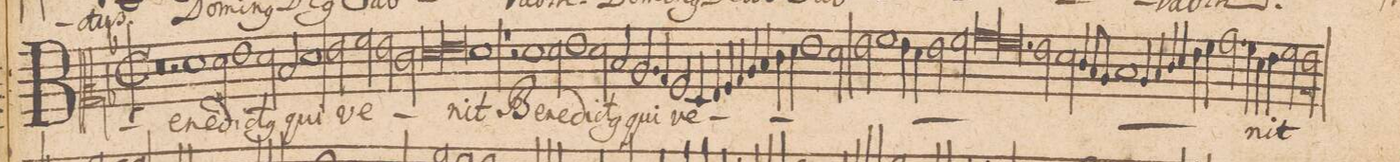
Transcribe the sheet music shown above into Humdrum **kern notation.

**kern	**text
*I"ALTVS.	*
*clefC2	*
*k[b-]	*
*met(c|)	*
*M2/1	*
0r	.
=58-	=58-
2r	.
1f\	Be-
2f\	-ne-
=59-	=59-
1g\	-di-
2f\	-ct(us)
2d/	.
=60-	=60-
1f\	qui
2g\	ve-
2a\	.
=61-	=61-
2g\	.
2e\	.
*lig	*
1f\	.
=62-	=62-
1g\	.
*Xlig	*
1f\	-nit
=63-	=63-
1rb	.
2r	.
1f\	Be-
=64-	=64-
2f\	-ne-
1g\	-di-
=65-	=65-
2f\	.
2d/	-ct(us)
2.c/	qui
4B-/	.
=66-	=66-
2A/	ve-
4F/	.
4G/	.
4A/	.
4B-/	.
4c/	.
4d/	.
=67-	=67-
4e\	.
4f\	.
1g\	.
2f\	.
=68-	=68-
2g\	.
1a\	.
4g\	.
4f\	.
=69-	=69-
2g\	.
2a\	.
*lig	*
1b-\	.
=70-	=70-
1.a\	.
*Xlig	*
2g\	.
=71-	=71-
2f\	.
4e/	.
8d/L	.
8c/J	.
1d/	.
=72-	=72-
4c/	.
4d/	.
4e/	.
4f/	.
4g\	.
4a\	.
2.b-\	.
=73-	=73-
4a\	.
4f\	-nit
4g\	.
2a\	.
2g\	.
=74-	=74-
*-	*-
